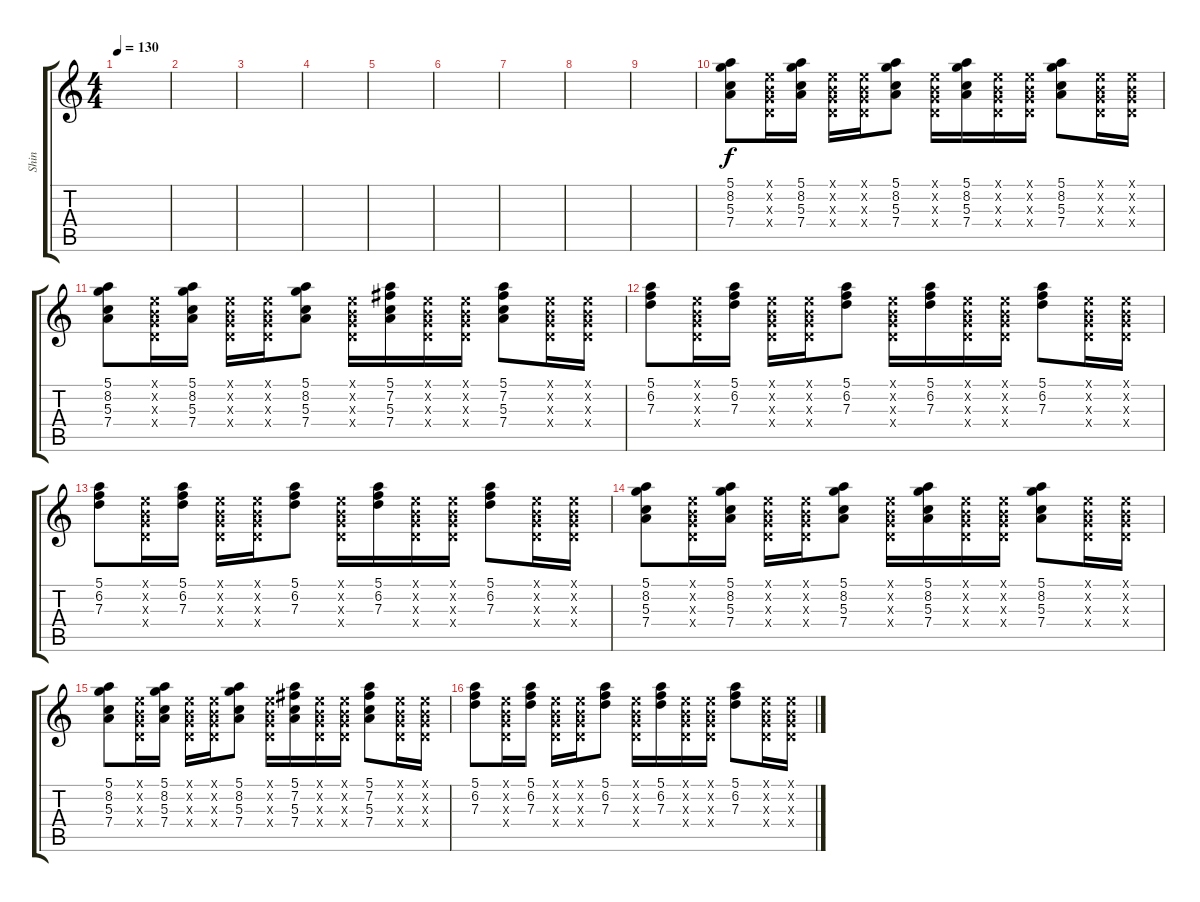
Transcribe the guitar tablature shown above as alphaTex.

\track ("Shin" "Shin") {instrument overdrivenguitar}
\staff {score tabs}
\tuning (E4 B3 G3 D3 A2 E2) {hide}
\ts (4 4)
\tempo 130
\clef g2
\ks c
|
|
|
|
|
|
|
|
|
(5.1 8.2 5.3 7.4).8 (0.1{x} 0.2{x} 0.3{x} 0.4{x}).16 (5.1 8.2 5.3 7.4).16 (0.1{x} 0.2{x} 0.3{x} 0.4{x}).16 (0.1{x} 0.2{x} 0.3{x} 0.4{x}).16 (5.1 8.2 5.3 7.4).8 (0.1{x} 0.2{x} 0.3{x} 0.4{x}).16 (5.1 8.2 5.3 7.4).16 (0.1{x} 0.2{x} 0.3{x} 0.4{x}).16 (0.1{x} 0.2{x} 0.3{x} 0.4{x}).16 (5.1 8.2 5.3 7.4).8 (0.1{x} 0.2{x} 0.3{x} 0.4{x}).16 (0.1{x} 0.2{x} 0.3{x} 0.4{x}).16 |
(5.1 8.2 5.3 7.4).8 (0.1{x} 0.2{x} 0.3{x} 0.4{x}).16 (5.1 8.2 5.3 7.4).16 (0.1{x} 0.2{x} 0.3{x} 0.4{x}).16 (0.1{x} 0.2{x} 0.3{x} 0.4{x}).16 (5.1 8.2 5.3 7.4).8 (0.1{x} 0.2{x} 0.3{x} 0.4{x}).16 (5.1 7.2 5.3 7.4).16 (0.1{x} 0.2{x} 0.3{x} 0.4{x}).16 (0.1{x} 0.2{x} 0.3{x} 0.4{x}).16 (5.1 7.2 5.3 7.4).8 (0.1{x} 0.2{x} 0.3{x} 0.4{x}).16 (0.1{x} 0.2{x} 0.3{x} 0.4{x}).16 |
(5.1 6.2 7.3).8 (0.1{x} 0.2{x} 0.3{x} 0.4{x}).16 (5.1 6.2 7.3).16 (0.1{x} 0.2{x} 0.3{x} 0.4{x}).16 (0.1{x} 0.2{x} 0.3{x} 0.4{x}).16 (5.1 6.2 7.3).8 (0.1{x} 0.2{x} 0.3{x} 0.4{x}).16 (5.1 6.2 7.3).16 (0.1{x} 0.2{x} 0.3{x} 0.4{x}).16 (0.1{x} 0.2{x} 0.3{x} 0.4{x}).16 (5.1 6.2 7.3).8 (0.1{x} 0.2{x} 0.3{x} 0.4{x}).16 (0.1{x} 0.2{x} 0.3{x} 0.4{x}).16 |
(5.1 6.2 7.3).8 (0.1{x} 0.2{x} 0.3{x} 0.4{x}).16 (5.1 6.2 7.3).16 (0.1{x} 0.2{x} 0.3{x} 0.4{x}).16 (0.1{x} 0.2{x} 0.3{x} 0.4{x}).16 (5.1 6.2 7.3).8 (0.1{x} 0.2{x} 0.3{x} 0.4{x}).16 (5.1 6.2 7.3).16 (0.1{x} 0.2{x} 0.3{x} 0.4{x}).16 (0.1{x} 0.2{x} 0.3{x} 0.4{x}).16 (5.1 6.2 7.3).8 (0.1{x} 0.2{x} 0.3{x} 0.4{x}).16 (0.1{x} 0.2{x} 0.3{x} 0.4{x}).16 |
(5.1 8.2 5.3 7.4).8 (0.1{x} 0.2{x} 0.3{x} 0.4{x}).16 (5.1 8.2 5.3 7.4).16 (0.1{x} 0.2{x} 0.3{x} 0.4{x}).16 (0.1{x} 0.2{x} 0.3{x} 0.4{x}).16 (5.1 8.2 5.3 7.4).8 (0.1{x} 0.2{x} 0.3{x} 0.4{x}).16 (5.1 8.2 5.3 7.4).16 (0.1{x} 0.2{x} 0.3{x} 0.4{x}).16 (0.1{x} 0.2{x} 0.3{x} 0.4{x}).16 (5.1 8.2 5.3 7.4).8 (0.1{x} 0.2{x} 0.3{x} 0.4{x}).16 (0.1{x} 0.2{x} 0.3{x} 0.4{x}).16 |
(5.1 8.2 5.3 7.4).8 (0.1{x} 0.2{x} 0.3{x} 0.4{x}).16 (5.1 8.2 5.3 7.4).16 (0.1{x} 0.2{x} 0.3{x} 0.4{x}).16 (0.1{x} 0.2{x} 0.3{x} 0.4{x}).16 (5.1 8.2 5.3 7.4).8 (0.1{x} 0.2{x} 0.3{x} 0.4{x}).16 (5.1 7.2 5.3 7.4).16 (0.1{x} 0.2{x} 0.3{x} 0.4{x}).16 (0.1{x} 0.2{x} 0.3{x} 0.4{x}).16 (5.1 7.2 5.3 7.4).8 (0.1{x} 0.2{x} 0.3{x} 0.4{x}).16 (0.1{x} 0.2{x} 0.3{x} 0.4{x}).16 |
(5.1 6.2 7.3).8 (0.1{x} 0.2{x} 0.3{x} 0.4{x}).16 (5.1 6.2 7.3).16 (0.1{x} 0.2{x} 0.3{x} 0.4{x}).16 (0.1{x} 0.2{x} 0.3{x} 0.4{x}).16 (5.1 6.2 7.3).8 (0.1{x} 0.2{x} 0.3{x} 0.4{x}).16 (5.1 6.2 7.3).16 (0.1{x} 0.2{x} 0.3{x} 0.4{x}).16 (0.1{x} 0.2{x} 0.3{x} 0.4{x}).16 (5.1 6.2 7.3).8 (0.1{x} 0.2{x} 0.3{x} 0.4{x}).16 (0.1{x} 0.2{x} 0.3{x} 0.4{x}).16
